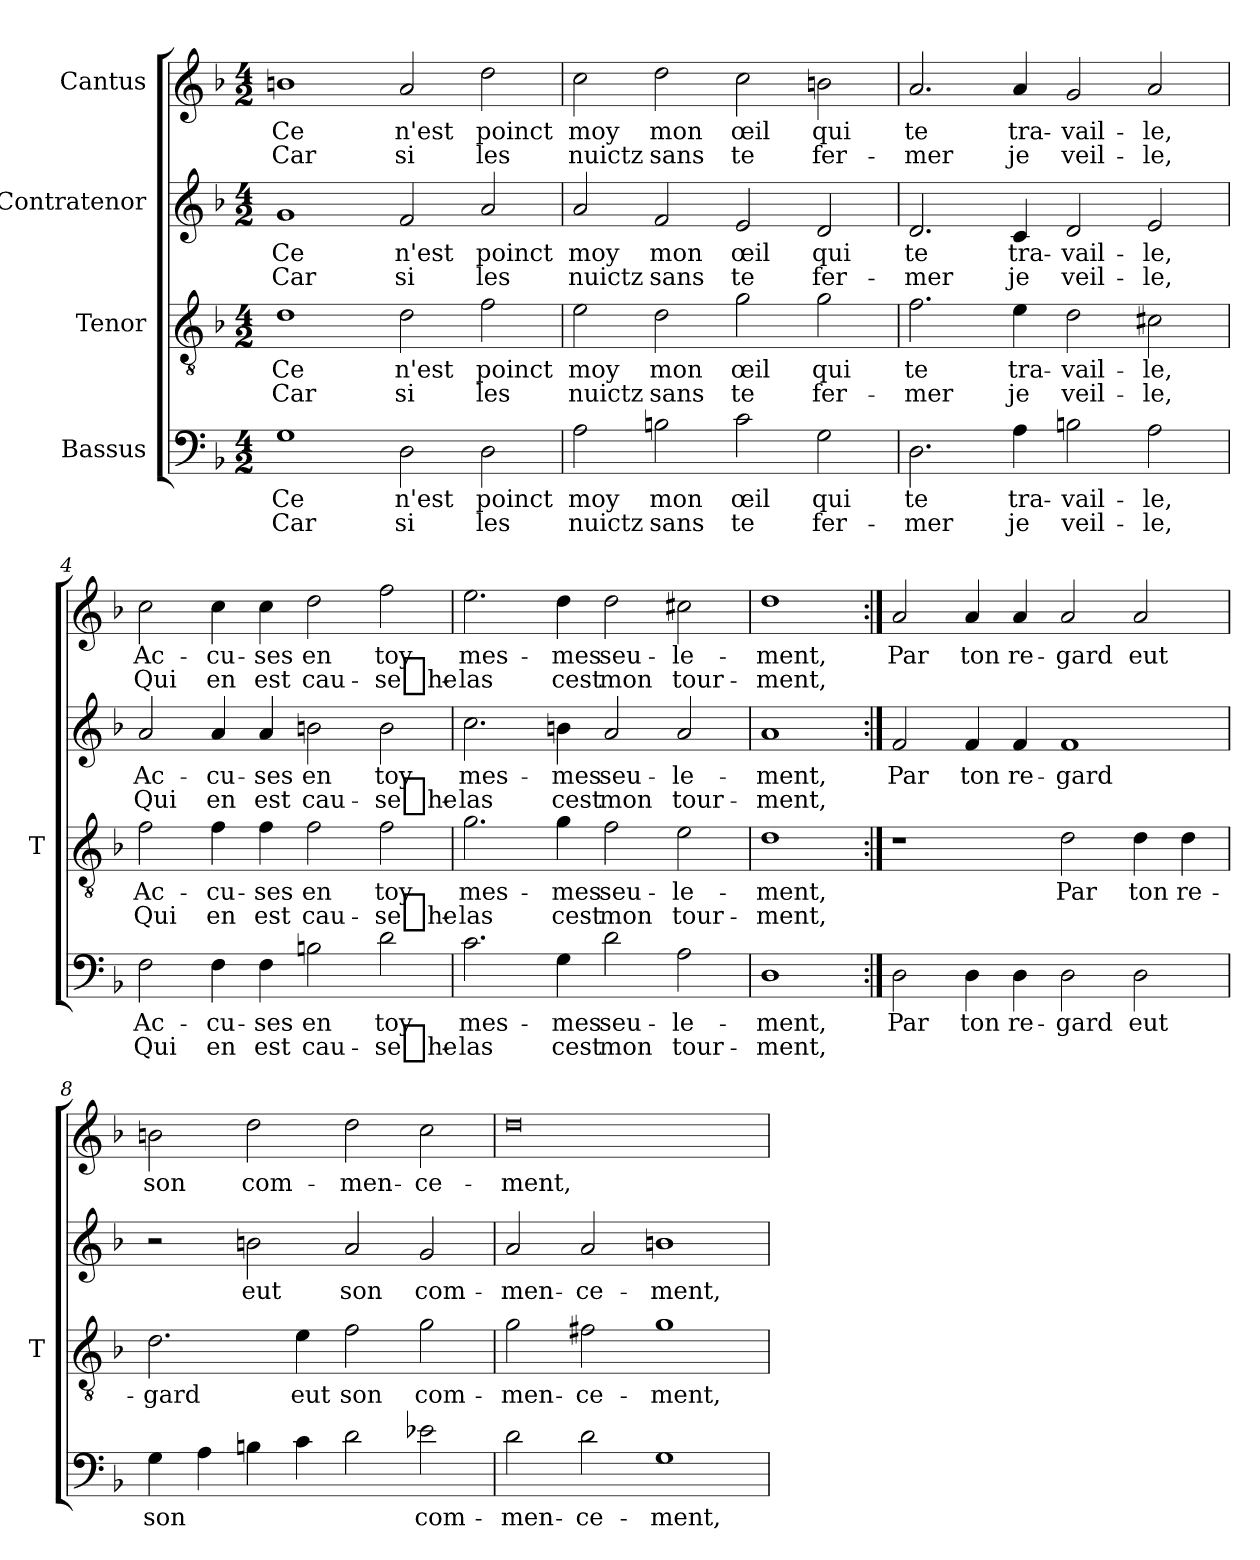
**kern	**text	**text	**kern	**text	**text	**kern	**text	**text	**kern	**text	**text
*part4	*part4	*part4	*part3	*part3	*part3	*part2	*part2	*part2	*part1	*part1	*part1
*staff4	*staff4	*staff4	*staff3	*staff3	*staff3	*staff2	*staff2	*staff2	*staff1	*staff1	*staff1
*I"Bassus	*	*	*I"Tenor	*	*	*I"Contratenor	*	*	*I"Cantus	*	*
*	*	*	*I'T	*	*	*	*	*	*	*	*
*clefF4	*	*	*clefGv2	*	*	*clefG2	*	*	*clefG2	*	*
*k[b-]	*	*	*k[b-]	*	*	*k[b-]	*	*	*k[b-]	*	*
*M4/2	*	*	*M4/2	*	*	*M4/2	*	*	*M4/2	*	*
=1	=1	=1	=1	=1	=1	=1	=1	=1	=1	=1	=1
1G	-Ce	-Car	1d	-Ce	-Car	1g	-Ce	-Car	1b	-Ce	-Car
2D	-n'est	-si	2d	-n'est	-si	2f	-n'est	-si	2a	-n'est	-si
2D	-poinct	-les	2f	-poinct	-les	2a	-poinct	-les	2dd	-poinct	-les
=2	=2	=2	=2	=2	=2	=2	=2	=2	=2	=2	=2
2A	-moy	-nuictz	2e	-moy	-nuictz	2a	-moy	-nuictz	2cc	-moy	-nuictz
2B	-mon	-sans	2d	-mon	-sans	2f	-mon	-sans	2dd	-mon	-sans
2c	-œil	-te	2g	-œil	-te	2e	-œil	-te	2cc	-œil	-te
2G	-qui	fer-	2g	-qui	fer-	2d	-qui	fer-	2b	-qui	fer-
=3	=3	=3	=3	=3	=3	=3	=3	=3	=3	=3	=3
2.D	-te	-mer	2.f	-te	-mer	2.d	-te	-mer	2.a	-te	-mer
4A	tra-	-je	4e	tra-	-je	4c	tra-	-je	4a	tra-	-je
2B	vail-	veil-	2d	vail-	veil-	2d	vail-	veil-	2g	vail-	veil-
2A	-le,	-le,	2c#X	-le,	-le,	2e	-le,	-le,	2a	-le,	-le,
=4	=4	=4	=4	=4	=4	=4	=4	=4	=4	=4	=4
2F	Ac-	-Qui	2f	Ac-	-Qui	2a	Ac-	-Qui	2cc	Ac-	-Qui
4F	cu-	-en	4f	cu-	-en	4a	cu-	-en	4cc	cu-	-en
4F	-ses	-est	4f	-ses	-est	4a	-ses	-est	4cc	-ses	-est
2B	-en	cau-	2f	-en	cau-	2bn	-en	cau-	2dd	-en	cau-
2d	-toy	se_he-	2f	-toy	se_he-	2b	-toy	se_he-	2ff	-toy	se_he-
=5	=5	=5	=5	=5	=5	=5	=5	=5	=5	=5	=5
2.c	mes-	-las	2.g	mes-	-las	2.cc	mes-	-las	2.ee	mes-	-las
4G	-mes	-cest	4g	-mes	-cest	4bn	-mes	-cest	4dd	-mes	-cest
2d	seu-	-mon	2f	seu-	-mon	2a	seu-	-mon	2dd	seu-	-mon
2A	le-	tour-	2e	le-	tour-	2a	le-	tour-	2cc#X	le-	tour-
=6	=6	=6	=6	=6	=6	=6	=6	=6	=6	=6	=6
1D	-ment,	-ment,	1d	-ment,	-ment,	1a	-ment,	-ment,	1dd	-ment,	-ment,
=7:|!	=7:|!	=7:|!	=7:|!	=7:|!	=7:|!	=7:|!	=7:|!	=7:|!	=7:|!	=7:|!	=7:|!
2D	-Par	.	1r	.	.	2f	-Par	.	2a	-Par	.
4D	-ton	.	.	.	.	4f	-ton	.	4a	-ton	.
4D	re-	.	.	.	.	4f	re-	.	4a	re-	.
2D	-gard	.	2d	-Par	.	1f	-gard	.	2a	-gard	.
2D	-eut	.	4d	-ton	.	.	.	.	2a	-eut	.
.	.	.	4d	re-	.	.	.	.	.	.	.
=8	=8	=8	=8	=8	=8	=8	=8	=8	=8	=8	=8
4G	-son	.	2.d	-gard	.	2r	.	.	2b	-son	.
4A	.	.	.	.	.	.	.	.	.	.	.
4B	.	.	.	.	.	2bn	-eut	.	2dd	com-	.
4c	.	.	4e	-eut	.	.	.	.	.	.	.
2d	.	.	2f	-son	.	2a	-son	.	2dd	men-	.
2e-X	com-	.	2g	com-	.	2g	com-	.	2cc	ce-	.
=9	=9	=9	=9	=9	=9	=9	=9	=9	=9	=9	=9
2d	men-	.	2g	men-	.	2a	men-	.	0dd	-ment,	.
2d	ce-	.	2f#X	ce-	.	2a	ce-	.	.	.	.
1G	-ment,	.	1g	-ment,	.	1bn	-ment,	.	.	.	.
=	=	=	=	=	=	=	=	=	=	=	=
*-	*-	*-	*-	*-	*-	*-	*-	*-	*-	*-	*-
